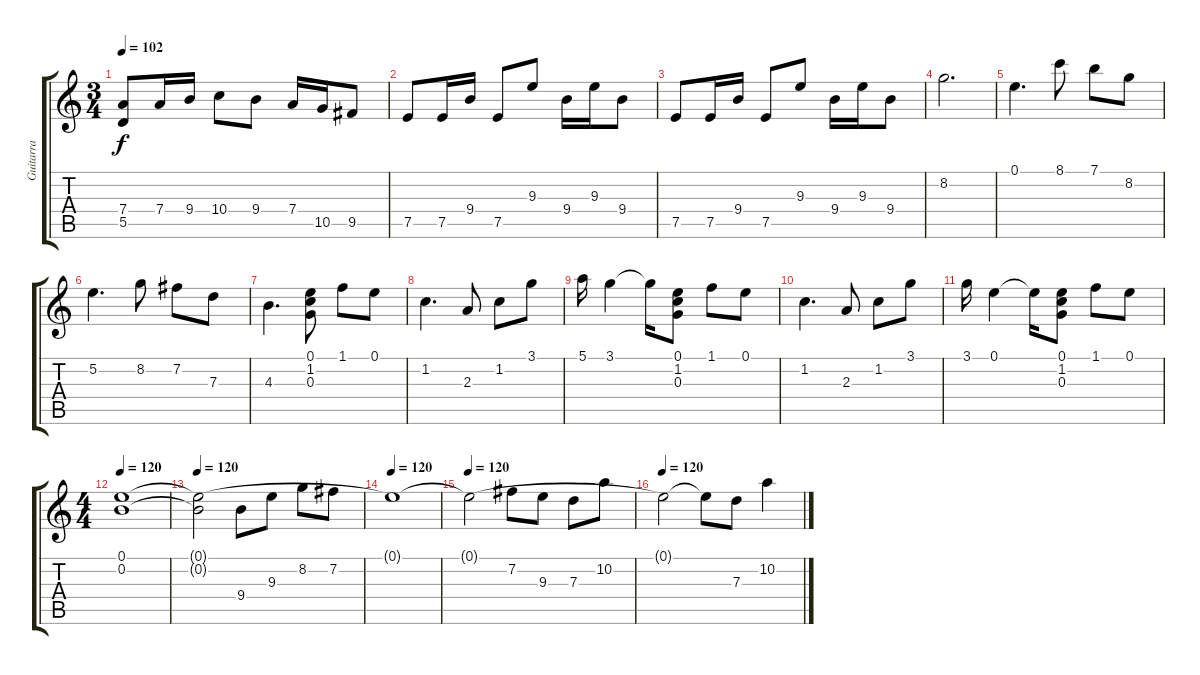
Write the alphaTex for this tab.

\track ("Guitarra" "Guitarra") {instrument electricguitarjazz}
\staff {score tabs}
\tuning (E4 B3 G3 D3 A2 E2) {hide}
\ts (3 4)
\tempo 102
\clef g2
\ks c
(7.4{t} 5.5{t}).8{dy f} 7.4.16 9.4.16 10.4.8 9.4.8 7.4.16 10.5.16 9.5.8 |
7.5.8 7.5.16 9.4.16 7.5.8 9.3.8 9.4.16 9.3.16 9.4.8 |
7.5.8 7.5.16 9.4.16 7.5.8 9.3.8 9.4.16 9.3.16 9.4.8 |
8.2.2{d} |
0.1.4{d} 8.1.8 7.1.8 8.2.8 |
5.2.4{d} 8.2.8 7.2.8 7.3.8 |
4.3.4{d} (0.1 1.2 0.3).8 1.1.8 0.1.8 |
1.2.4{d} 2.3.8 1.2.8 3.1.8 |
5.1.16 3.1.4 3.1{t}.16 (0.1 1.2 0.3).8 1.1.8 0.1.8 |
1.2.4{d} 2.3.8 1.2.8 3.1.8 |
3.1.16 0.1.4 0.1{t}.16 (0.1 1.2 0.3).8 1.1.8 0.1.8 |
\ts (4 4)
\tempo 120
(0.1 0.2).1 |
\tempo 120
(0.1{t} 0.2{t}).2 9.4.8 9.3.8 8.2.8 7.2.8 |
\tempo 120
0.1{t}.1 |
\tempo 120
0.1{t}.2 7.2.8 9.3.8 7.3.8 10.2.8 |
\tempo 120
0.1{t}.2 0.1{t}.8 7.3.8 10.2.4
